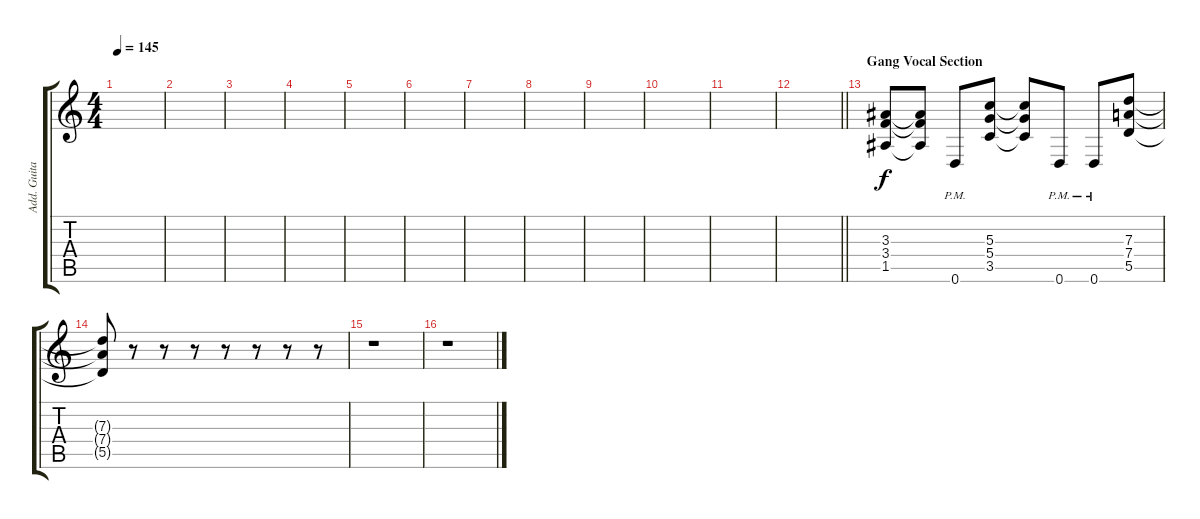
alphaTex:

\track ("Add. Guitar" "Add. Guita") {instrument distortionguitar}
\staff {score tabs}
\tuning (E4 B3 G3 D3 A2 D2) {hide}
\ts (4 4)
\tempo 145
\clef g2
\ks c
|
|
|
|
|
|
|
|
|
|
|
\barLineRight lightlight
|
\section ("" "Gang Vocal Section")
(3.3 3.4 1.5).8 (3.3{t} 3.4{t} 1.5{t}).8 0.6{pm}.8 (5.3 5.4 3.5).8 (5.3{t} 5.4{t} 3.5{t}).8 0.6{pm}.8 0.6{pm}.8 (7.3 7.4 5.5).8 |
(7.3{t} 7.4{t} 5.5{t}).8 r.8 r.8 r.8 r.8 r.8 r.8 r.8 |
r.1 |
r.1
